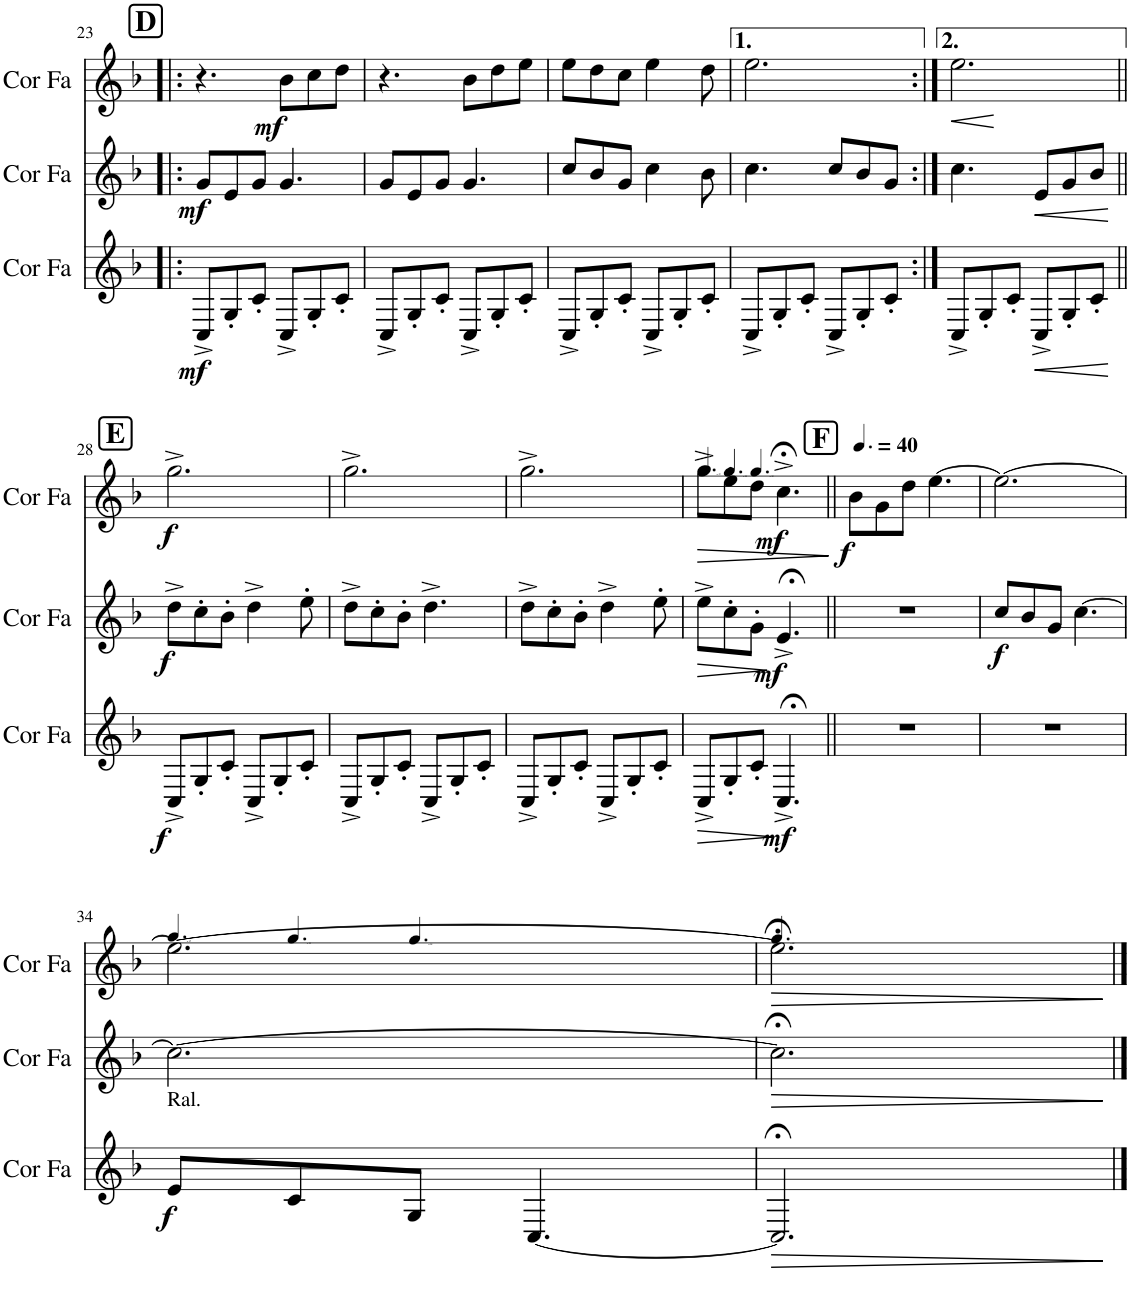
**kern	**dynam	**kern	**dynam	**kern	**dynam
*part3	*part3	*part2	*part2	*part1	*part1
*staff3	*staff3	*staff2	*staff2	*staff1	*staff1
*I"Cor en Fa	*	*I"Cor en Fa	*	*I"Cor en Fa	*
*I'Cor Fa	*	*I'Cor Fa	*	*I'Cor Fa	*
!!LO:PB:g=z
*clefG2	*	*clefG2	*	*clefG2	*
*Trd4c7	*	*Trd4c7	*	*Trd4c7	*
*k[b-]	*	*k[b-]	*	*k[b-]	*
*M6/8	*	*M6/8	*	*M6/8	*
!!LO:REH:place=s1:a:B:cj:fs=14:t=D
=23!|:	=23!|:	=23!|:	=23!|:	=23!|:	=23!|:
!	!LO:DY:b	!	!LO:DY:b	!	!
8C^/L	mf	8g/L	mf	4.r	.
8G'/	.	8e/	.	.	.
8c'/J	.	8g/J	.	.	.
!	!	!	!	!	!LO:DY:b
8C^/L	.	4.g/	.	8b-\L	mf
8G'/	.	.	.	8cc\	.
8c'/J	.	.	.	8dd\J	.
=24	=24	=24	=24	=24	=24
8C^/L	.	8g/L	.	4.r	.
8G'/	.	8e/	.	.	.
8c'/J	.	8g/J	.	.	.
8C^/L	.	4.g/	.	8b-\L	.
8G'/	.	.	.	8dd\	.
8c'/J	.	.	.	8ee\J	.
=25	=25	=25	=25	=25	=25
8C^/L	.	8cc/L	.	8ee\L	.
8G'/	.	8b-/	.	8dd\	.
8c'/J	.	8g/J	.	8cc\J	.
8C^/L	.	4cc\	.	4ee\	.
8G'/	.	.	.	.	.
8c'/J	.	8b-\	.	8dd\	.
=26	=26	=26	=26	=26	=26
8C^/L	.	4.cc\	.	2.ee\	.
8G'/	.	.	.	.	.
8c'/J	.	.	.	.	.
8C^/L	.	8cc/L	.	.	.
8G'/	.	8b-/	.	.	.
8c'/J	.	8g/J	.	.	.
=27:|!	=27:|!	=27:|!	=27:|!	=27:|!	=27:|!
!	!	!	!	!	!LO:HP:b
8C^/L	.	4.cc\	.	2.ee\	<
8G'/	.	.	.	.	.
8c'/J	.	.	.	.	.
!	!LO:HP:b	!	!LO:HP:b	!	!
8C^/L	<	8e/L	<	.	.
8G'/	.	8g/	.	.	.
8c'/J	.	8b-/J	.	.	.
.	[	.	[	.	[
!!LO:LB:g=z
!!LO:REH:place=s1:a:B:cj:fs=14:t=E
=28||	=28||	=28||	=28||	=28||	=28||
!	!LO:DY:b	!	!LO:DY:b	!	!LO:DY:b
8C^/L	f	8dd^\L	f	2.gg^\	f
8G'/	.	8cc'\	.	.	.
8c'/J	.	8b-'\J	.	.	.
8C^/L	.	4dd^\	.	.	.
8G'/	.	.	.	.	.
8c'/J	.	8ee'\	.	.	.
=29	=29	=29	=29	=29	=29
8C^/L	.	8dd^\L	.	2.gg^\	.
8G'/	.	8cc'\	.	.	.
8c'/J	.	8b-'\J	.	.	.
8C^/L	.	4.dd^\	.	.	.
8G'/	.	.	.	.	.
8c'/J	.	.	.	.	.
=30	=30	=30	=30	=30	=30
8C^/L	.	8dd^\L	.	2.gg^\	.
8G'/	.	8cc'\	.	.	.
8c'/J	.	8b-'\J	.	.	.
8C^/L	.	4dd^\	.	.	.
8G'/	.	.	.	.	.
8c'/J	.	8ee'\	.	.	.
=31	=31	=31	=31	=31	=31
*	*	*	*	*MM56	*
!	!LO:HP:b	!	!LO:HP:b	!	!LO:HP:b
8C^/L	>	8ee^\L	>	8gg^\L	>
*	*	*	*	*MM50	*
8G'/	.	8cc'\	.	8ee'\	.
*	*	*	*	*MM38	*
8c'/J	.	8g'\J	.	8dd'\J	.
!	!LO:DY:b	!	!LO:DY:b	!	!LO:DY:b
4.C;<^/	mf	4.e;<^/	mf	4.cc;<^\	mf
.	]	.	]	.	]
=32||	=32||	=32||	=32||	=32||	=32||
!!LO:REH:place=s1:a:B:cj:fs=14:t=F
*	*	*	*	*MM60	*
!	!	!	!	!	!LO:DY:b
2.r	.	2.r	.	8b-\L	f
.	.	.	.	8g\	.
.	.	.	.	8dd\J	.
.	.	.	.	[4.ee\	.
=33	=33	=33	=33	=33	=33
!	!	!	!LO:DY:b	!	!
2.r	.	8cc/L	f	2.ee\_	.
.	.	8b-/	.	.	.
.	.	8g/J	.	.	.
.	.	[4.cc\	.	.	.
!!LO:LB:g=z
=34	=34	=34	=34	=34	=34
*	*	*	*	*MM56	*
!LO:TX:a:t=Ral.	!	!	!	!	!
!	!LO:DY:b	!	!	!	!
*	*	*	*	*^	*
*	*	*	*	*	*^	*
8e/L	f	2.cc\_	.	2.ee\_	8ryy	4ryy	.
*	*	*	*	*MM50	*	*	*
8c/	.	.	.	.	2ryy	.	.
*	*	*	*	*MM38	*	*	*
8G/J	.	.	.	.	.	2ryy	.
[4.C/	.	.	.	.	.	.	.
.	.	.	.	.	8ryy	.	.
*	*	*	*	*v	*v	*v	*
=35	=35	=35	=35	=35	=35
*	*	*	*	*MM90	*
*	*	*	*	*^	*
*	*	*	*	*	*^	*
!	!LO:HP:b	!	!LO:HP:b	!	!	!	!LO:HP:b
*	*	*	*	*v	*v	*v	*
2.C;</]	>	2.cc;<\]	>	2.ee;<\]	>
.	]	.	]	.	]
==	==	==	==	==	==
*-	*-	*-	*-	*-	*-
